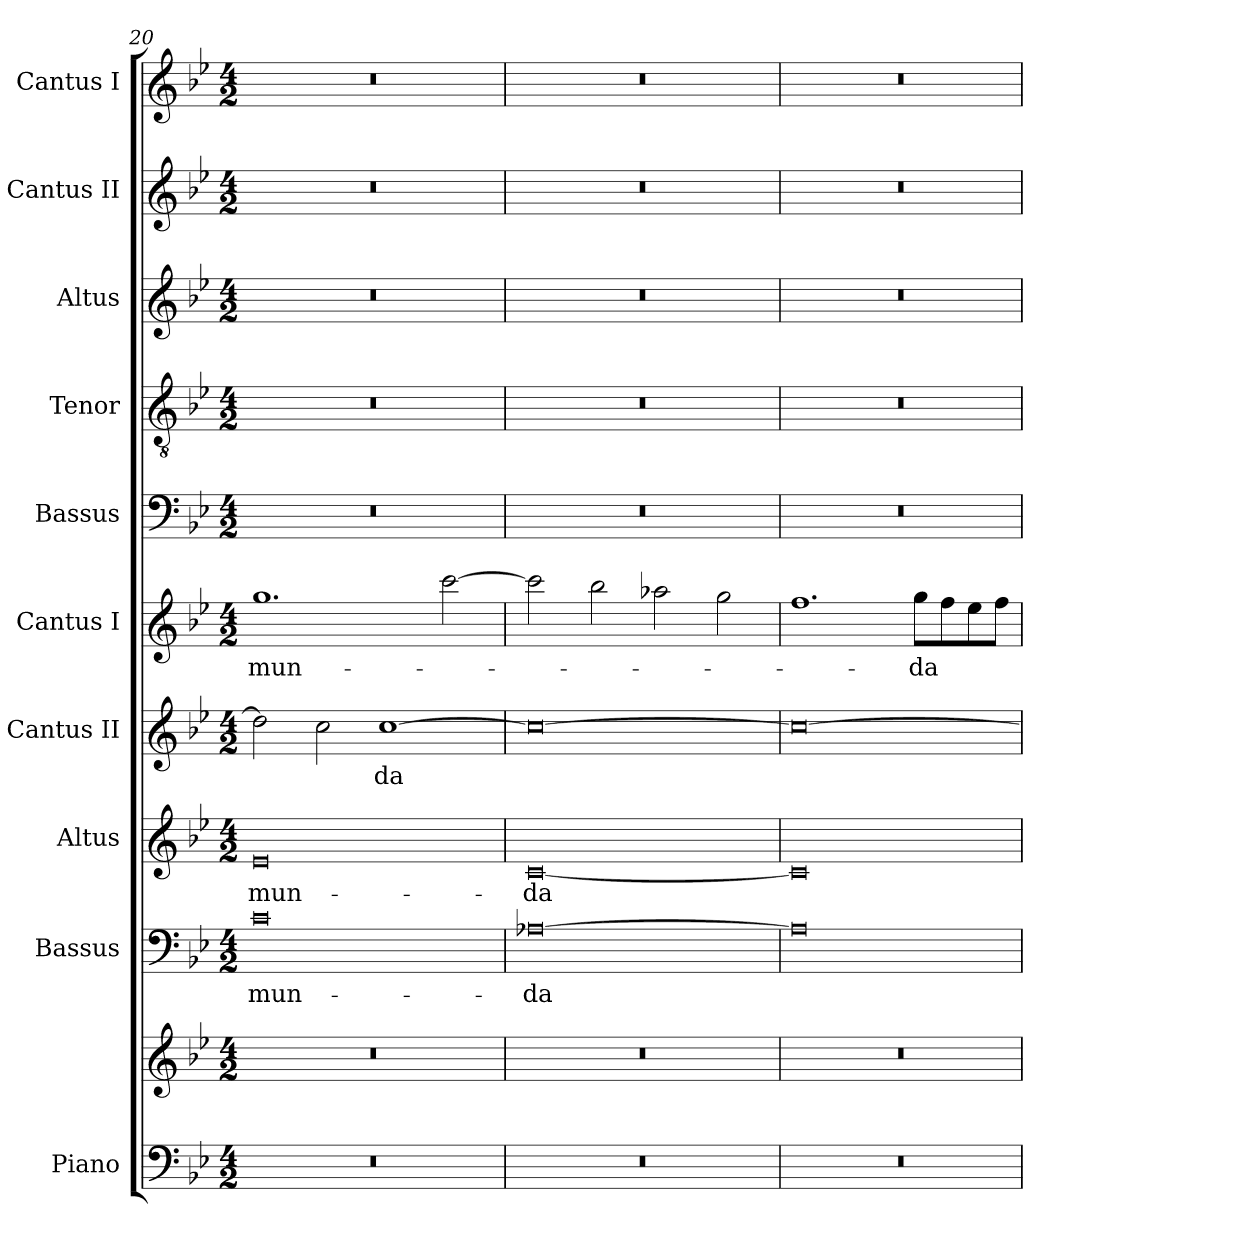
**kern	**kern	**kern	**text	**kern	**text	**kern	**text	**kern	**text	**kern	**kern	**kern	**kern	**kern
*part10	*part10	*part9	*part9	*part8	*part8	*part7	*part7	*part6	*part6	*part5	*part4	*part3	*part2	*part1
*staff11	*staff10	*staff9	*staff9	*staff8	*staff8	*staff7	*staff7	*staff6	*staff6	*staff5	*staff4	*staff3	*staff2	*staff1
*I"Piano	*	*I"Bassus	*	*I"Altus	*	*I"Cantus II	*	*I"Cantus I	*	*I"Bassus	*I"Tenor	*I"Altus	*I"Cantus II	*I"Cantus I
*I'Pno	*	*I'B.	*	*I'A.	*	*I'C.2	*	*I'C.1	*	*I'B.	*I'T.	*I'A.	*I'C.2	*I'C.1
*clefF4	*clefG2	*clefF4	*	*clefG2	*	*clefG2	*	*clefG2	*	*clefF4	*clefGv2	*clefG2	*clefG2	*clefG2
*	*	*	*	*	*	*	*	*	*	*	*ITrd7c12	*	*	*
*k[b-e-]	*k[b-e-]	*k[b-e-]	*	*k[b-e-]	*	*k[b-e-]	*	*k[b-e-]	*	*k[b-e-]	*k[b-e-]	*k[b-e-]	*k[b-e-]	*k[b-e-]
*B-:	*B-:	*B-:	*	*B-:	*	*B-:	*	*B-:	*	*B-:	*B-:	*B-:	*B-:	*B-:
*M4/2	*M4/2	*M4/2	*	*M4/2	*	*M4/2	*	*M4/2	*	*M4/2	*M4/2	*M4/2	*M4/2	*M4/2
=20	=20	=20	=20	=20	=20	=20	=20	=20	=20	=20	=20	=20	=20	=20
!LO:N:vis=1	!LO:N:vis=1	!	!	!	!	!	!	!	!	!	!	!	!	!
!	!	!	!LO:LY:b:color=#000000	!	!	!	!	!	!	!	!	!	!	!
!	!	!	!	!	!LO:LY:b:color=#000000	!	!	!	!	!	!	!	!	!
!	!	!	!	!	!	!	!	!	!LO:LY:b:color=#000000	!LO:N:vis=1	!LO:N:vis=1	!LO:N:vis=1	!LO:N:vis=1	!LO:N:vis=1
0r	0r	0ci	mun-	0e-i	mun-	2ddi\]	.	1.ggi	mun-	0r	0r	0r	0r	0r
.	.	.	.	.	.	2cci\	.	.	.	.	.	.	.	.
!	!	!	!	!	!	!	!LO:LY:b:color=#000000	!	!	!	!	!	!	!
.	.	.	.	.	.	[1cci	-da	.	.	.	.	.	.	.
.	.	.	.	.	.	.	.	[2ccci\	.	.	.	.	.	.
!!LO:LB:g=z
=21	=21	=21	=21	=21	=21	=21	=21	=21	=21	=21	=21	=21	=21	=21
!LO:N:vis=1	!LO:N:vis=1	!	!	!	!	!	!	!	!	!	!	!	!	!
!	!	!	!LO:LY:b:color=#000000	!	!	!	!	!	!	!	!	!	!	!
!	!	!	!	!	!LO:LY:b:color=#000000	!	!	!	!	!LO:N:vis=1	!LO:N:vis=1	!LO:N:vis=1	!LO:N:vis=1	!LO:N:vis=1
0r	0r	[0A-Xi	-da	[0ci	-da	0cci_	.	2ccci\]	.	0r	0r	0r	0r	0r
.	.	.	.	.	.	.	.	2bb-i\	.	.	.	.	.	.
.	.	.	.	.	.	.	.	2aa-Xi\	.	.	.	.	.	.
.	.	.	.	.	.	.	.	2ggi\	.	.	.	.	.	.
=22	=22	=22	=22	=22	=22	=22	=22	=22	=22	=22	=22	=22	=22	=22
!LO:N:vis=1	!LO:N:vis=1	!	!	!	!	!	!	!	!	!LO:N:vis=1	!LO:N:vis=1	!LO:N:vis=1	!LO:N:vis=1	!LO:N:vis=1
0r	0r	0A-i]	.	0ci]	.	0cci_	.	1.ffi	.	0r	0r	0r	0r	0r
!	!	!	!	!	!	!	!	!	!LO:LY:b:color=#000000	!	!	!	!	!
.	.	.	.	.	.	.	.	8ggi\L	-da	.	.	.	.	.
.	.	.	.	.	.	.	.	8ffi\	.	.	.	.	.	.
.	.	.	.	.	.	.	.	8ee-i\	.	.	.	.	.	.
.	.	.	.	.	.	.	.	8ffi\J	.	.	.	.	.	.
=	=	=	=	=	=	=	=	=	=	=	=	=	=	=
*-	*-	*-	*-	*-	*-	*-	*-	*-	*-	*-	*-	*-	*-	*-
